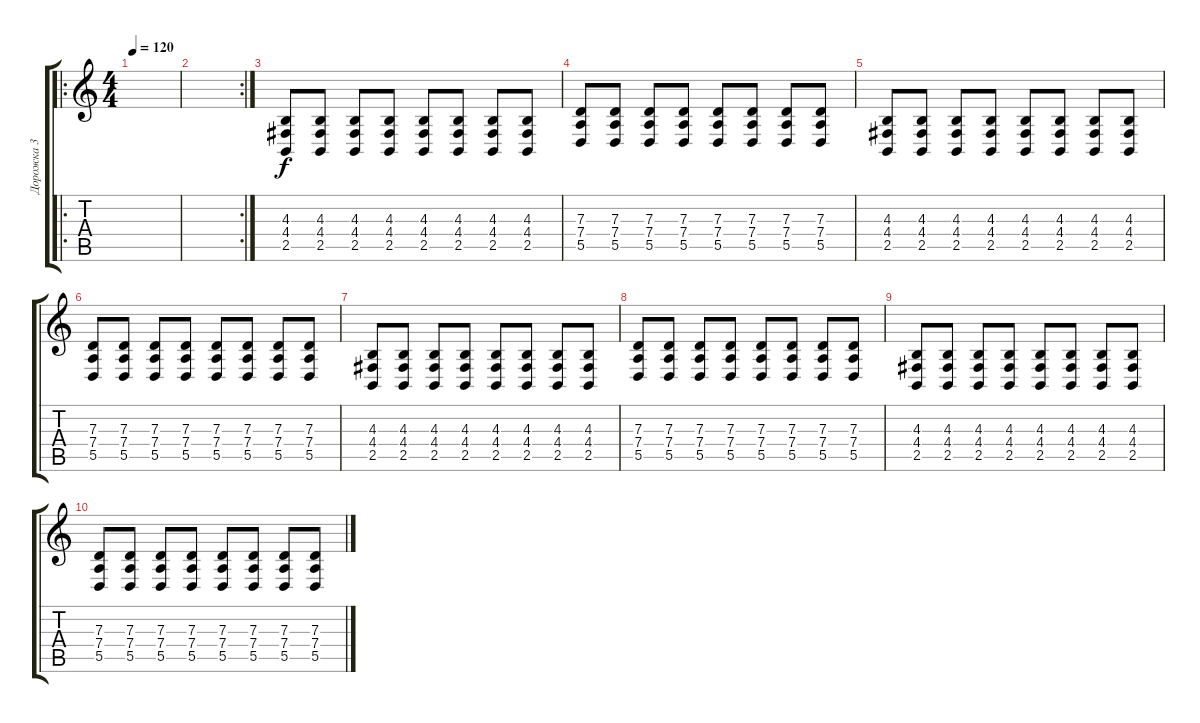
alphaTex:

\track ("Дорожка 3" "Дорожка 3") {instrument viola}
\staff {score tabs}
\tuning (E4 B3 G3 D3 A2 E2) {hide}
\ro
\ts (4 4)
\tempo 120
\clef g2
\ks c
|
\rc 2
|
(4.3 4.4 2.5).8 (4.3 4.4 2.5).8 (4.3 4.4 2.5).8 (4.3 4.4 2.5).8 (4.3 4.4 2.5).8 (4.3 4.4 2.5).8 (4.3 4.4 2.5).8 (4.3 4.4 2.5).8 |
(7.3 7.4 5.5).8 (7.3 7.4 5.5).8 (7.3 7.4 5.5).8 (7.3 7.4 5.5).8 (7.3 7.4 5.5).8 (7.3 7.4 5.5).8 (7.3 7.4 5.5).8 (7.3 7.4 5.5).8 |
(4.3 4.4 2.5).8 (4.3 4.4 2.5).8 (4.3 4.4 2.5).8 (4.3 4.4 2.5).8 (4.3 4.4 2.5).8 (4.3 4.4 2.5).8 (4.3 4.4 2.5).8 (4.3 4.4 2.5).8 |
(7.3 7.4 5.5).8 (7.3 7.4 5.5).8 (7.3 7.4 5.5).8 (7.3 7.4 5.5).8 (7.3 7.4 5.5).8 (7.3 7.4 5.5).8 (7.3 7.4 5.5).8 (7.3 7.4 5.5).8 |
(4.3 4.4 2.5).8 (4.3 4.4 2.5).8 (4.3 4.4 2.5).8 (4.3 4.4 2.5).8 (4.3 4.4 2.5).8 (4.3 4.4 2.5).8 (4.3 4.4 2.5).8 (4.3 4.4 2.5).8 |
(7.3 7.4 5.5).8 (7.3 7.4 5.5).8 (7.3 7.4 5.5).8 (7.3 7.4 5.5).8 (7.3 7.4 5.5).8 (7.3 7.4 5.5).8 (7.3 7.4 5.5).8 (7.3 7.4 5.5).8 |
(4.3 4.4 2.5).8 (4.3 4.4 2.5).8 (4.3 4.4 2.5).8 (4.3 4.4 2.5).8 (4.3 4.4 2.5).8 (4.3 4.4 2.5).8 (4.3 4.4 2.5).8 (4.3 4.4 2.5).8 |
(7.3 7.4 5.5).8 (7.3 7.4 5.5).8 (7.3 7.4 5.5).8 (7.3 7.4 5.5).8 (7.3 7.4 5.5).8 (7.3 7.4 5.5).8 (7.3 7.4 5.5).8 (7.3 7.4 5.5).8
